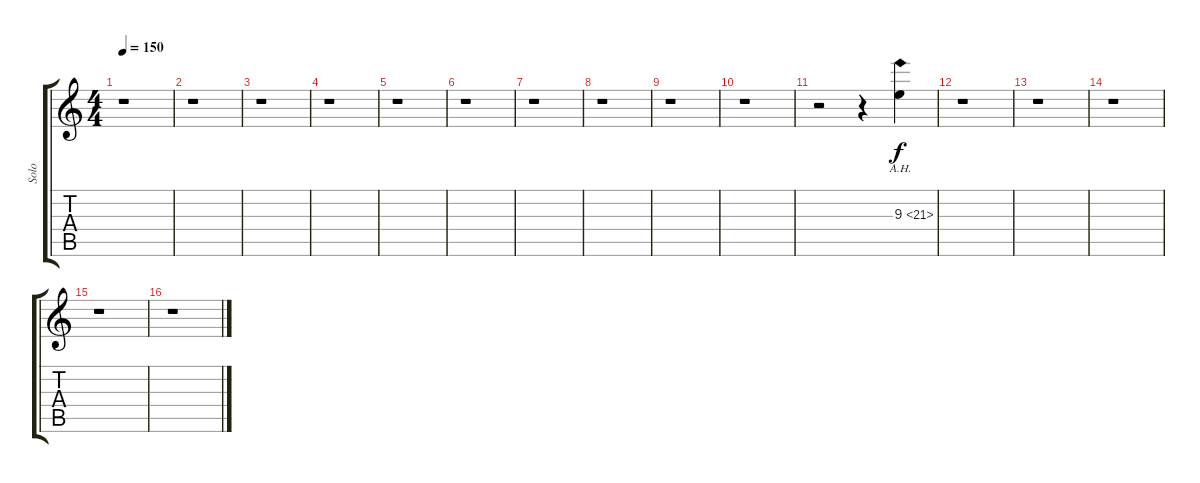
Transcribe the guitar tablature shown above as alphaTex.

\track ("Solo" "Solo") {instrument overdrivenguitar}
\staff {score tabs}
\tuning (E4 B3 G3 D3 A2 E2) {hide}
\ts (4 4)
\tempo 150
\clef g2
\ks c
r.1{dy p} |
r.1 |
r.1 |
r.1 |
r.1 |
r.1 |
r.1 |
r.1 |
r.1 |
r.1 |
r.2 r.4 9.3{ah 12}.4{dy f} |
r.1 |
r.1 |
r.1 |
r.1 |
r.1
